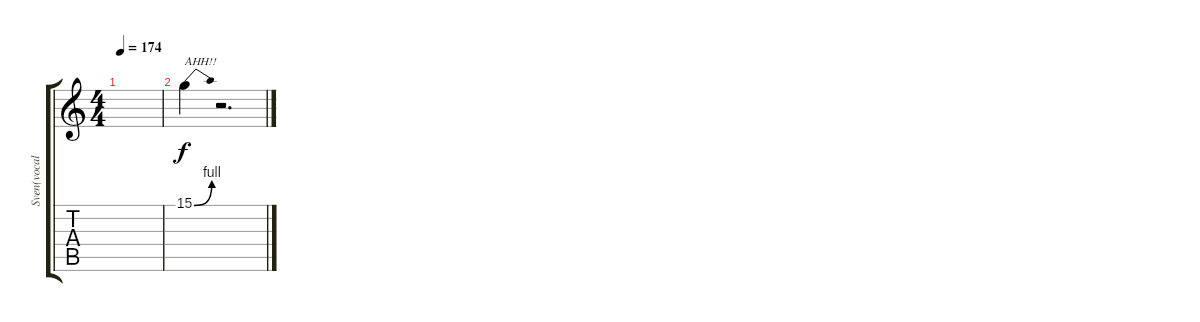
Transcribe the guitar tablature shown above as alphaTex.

\track ("Sven(vocals)" "Sven(vocal") {instrument lead8bassandlead}
\staff {score tabs}
\tuning (E4 B3 G3 D3 A2 E2) {hide}
\ts (4 4)
\tempo 174
\clef g2
\ks c
|
15.1{be (bend 0 0 60 4)}.4{txt "AHH!!"} r.2{d}
